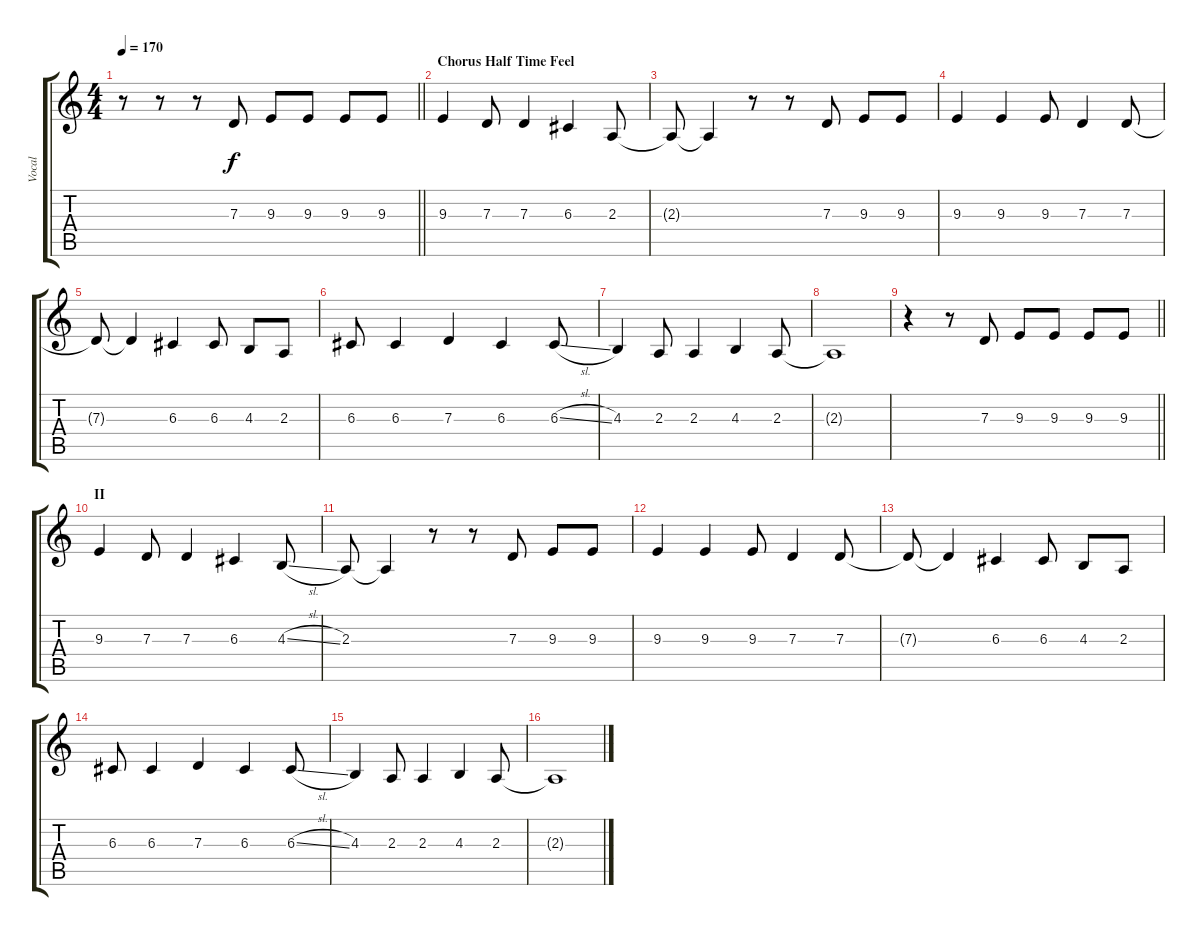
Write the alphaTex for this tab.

\track ("Vocal" "Vocal") {instrument lead2sawtooth}
\staff {score tabs}
\tuning (E4 B3 G3 D3 A2 D2) {hide}
\ts (4 4)
\tempo 170
\clef g2
\barLineRight lightlight
\ks c
r.8{dy f} r.8 r.8 7.3.8 9.3.8 9.3.8 9.3.8 9.3.8 |
\section ("" "Chorus Half Time Feel")
9.3.4 7.3.8 7.3.4 6.3.4 2.3.8 |
2.3{t}.8 2.3{t}.4 r.8 r.8 7.3.8 9.3.8 9.3.8 |
9.3.4 9.3.4 9.3.8 7.3.4 7.3.8 |
7.3{t}.8 7.3{t}.4 6.3.4 6.3.8 4.3.8 2.3.8 |
6.3.8 6.3.4 7.3.4 6.3.4 6.3{sl}.8 |
4.3.4 2.3.8 2.3.4 4.3.4 2.3.8 |
2.3{t}.1 |
\barLineRight lightlight
r.4 r.8 7.3.8 9.3.8 9.3.8 9.3.8 9.3.8 |
\section ("" "II")
9.3.4 7.3.8 7.3.4 6.3.4 4.3{sl}.8 |
2.3.8 2.3{t}.4 r.8 r.8 7.3.8 9.3.8 9.3.8 |
9.3.4 9.3.4 9.3.8 7.3.4 7.3.8 |
7.3{t}.8 7.3{t}.4 6.3.4 6.3.8 4.3.8 2.3.8 |
6.3.8 6.3.4 7.3.4 6.3.4 6.3{sl}.8 |
4.3.4 2.3.8 2.3.4 4.3.4 2.3.8 |
2.3{t}.1
